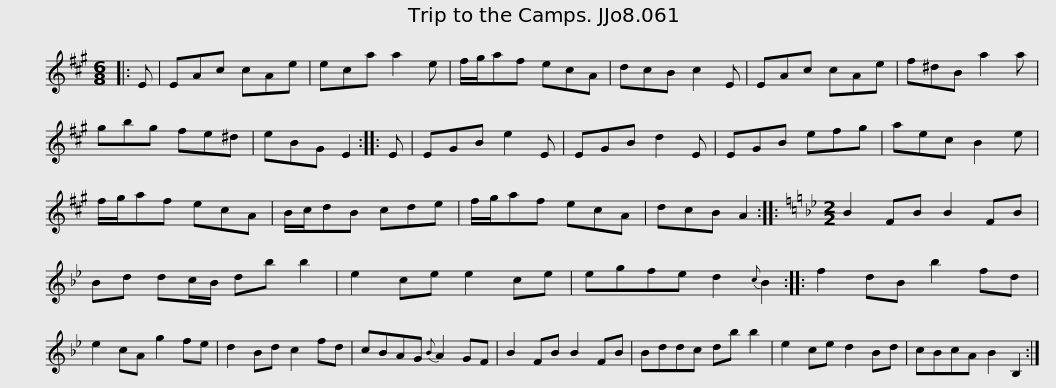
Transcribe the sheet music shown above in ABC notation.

X:1
L:1/8
M:6/8
I:linebreak $
K:A
V:1 treble
V:1
|: E | EAc cAe | eca a2 e | f/g/af ecA | dcB c2 E | %5
 EAc cAe | f^dB a2 a |$ gbg fe^d | eBG E2 :: E | %10
 EGB e2 E | EGB d2 E | EGB efg | aec B2 e | f/g/af ecA |$ %15
 B/c/dB cde | f/g/af ecA | dcB A2 ::[K:Bb][M:2/2] B2 FB B2 FB | Bd dc/B/ db b2 | %20
 e2 ce e2 ce |$ egfe d2{c} B2 :: f2 dB b2 fd | e2 cA g2 fe | d2 Bd c2 fd | %25
 cBAG{B} A2 GF | B2 FB B2 FB |$ Bddc db b2 | e2 ce d2 Bd | cBcA B2 B,2 :| %30
